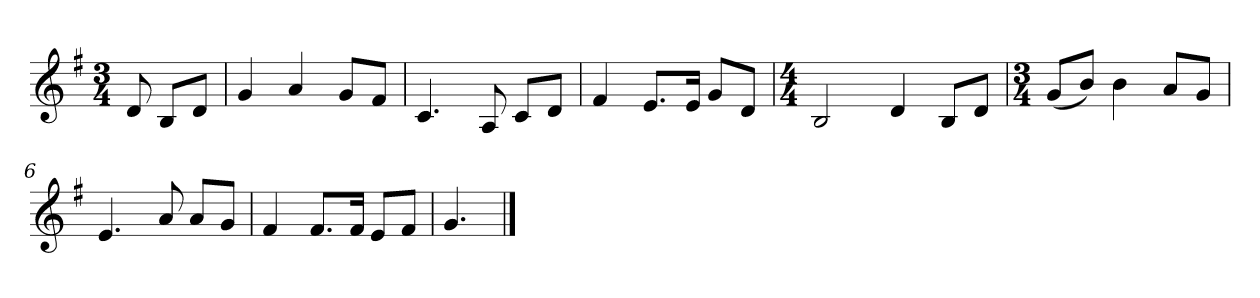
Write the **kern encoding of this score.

**kern
*part1
*staff1
*k[f#]
*M3/4
*MM120
=
8d
8BL
8dJ
=1
4g
4a
8gL
8f#J
=2
4.c
8A
8cL
8dJ
=3
4f#
8.eL
16eJk
8gL
8dJ
=4
*M4/4
2B
4d
8BL
8dJ
=5
*M3/4
(8gL
8bJ)
4b
8aL
8gJ
=6
4.e
8a
8aL
8gJ
=7
4f#
8.f#L
16f#Jk
8eL
8f#J
=8
4.g
==
*-
